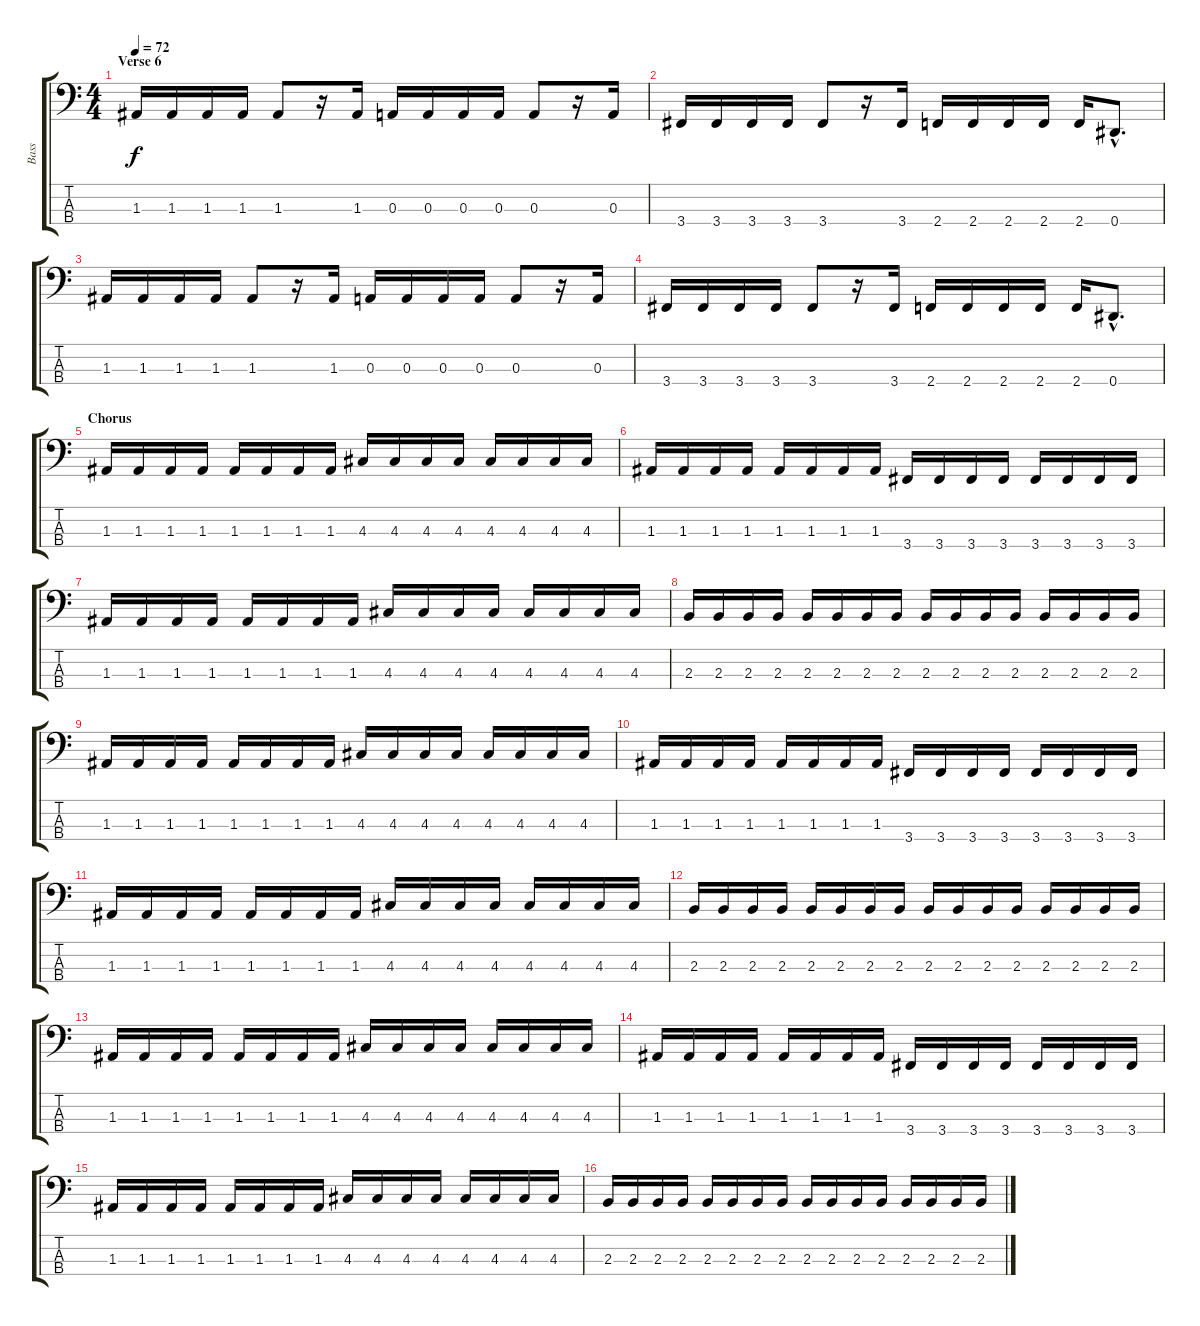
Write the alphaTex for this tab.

\track ("Bass" "Bass") {instrument electricbasspick}
\staff {score tabs}
\tuning (G2 D2 A1 Eb1) {hide}
\ts (4 4)
\section ("" "Verse 6")
\tempo 72
\clef f4
\ks c
1.3.16{dy f} 1.3.16 1.3.16 1.3.16 1.3.8 r.16 1.3.16 0.3.16 0.3.16 0.3.16 0.3.16 0.3.8 r.16 0.3.16 |
3.4.16 3.4.16 3.4.16 3.4.16 3.4.8 r.16 3.4.16 2.4.16 2.4.16 2.4.16 2.4.16 2.4.16 0.4{hac}.8{d} |
1.3.16 1.3.16 1.3.16 1.3.16 1.3.8 r.16 1.3.16 0.3.16 0.3.16 0.3.16 0.3.16 0.3.8 r.16 0.3.16 |
3.4.16 3.4.16 3.4.16 3.4.16 3.4.8 r.16 3.4.16 2.4.16 2.4.16 2.4.16 2.4.16 2.4.16 0.4{hac}.8{d} |
\section ("" "Chorus")
1.3.16 1.3.16 1.3.16 1.3.16 1.3.16 1.3.16 1.3.16 1.3.16 4.3.16 4.3.16 4.3.16 4.3.16 4.3.16 4.3.16 4.3.16 4.3.16 |
1.3.16 1.3.16 1.3.16 1.3.16 1.3.16 1.3.16 1.3.16 1.3.16 3.4.16 3.4.16 3.4.16 3.4.16 3.4.16 3.4.16 3.4.16 3.4.16 |
1.3.16 1.3.16 1.3.16 1.3.16 1.3.16 1.3.16 1.3.16 1.3.16 4.3.16 4.3.16 4.3.16 4.3.16 4.3.16 4.3.16 4.3.16 4.3.16 |
2.3.16 2.3.16 2.3.16 2.3.16 2.3.16 2.3.16 2.3.16 2.3.16 2.3.16 2.3.16 2.3.16 2.3.16 2.3.16 2.3.16 2.3.16 2.3.16 |
1.3.16 1.3.16 1.3.16 1.3.16 1.3.16 1.3.16 1.3.16 1.3.16 4.3.16 4.3.16 4.3.16 4.3.16 4.3.16 4.3.16 4.3.16 4.3.16 |
1.3.16 1.3.16 1.3.16 1.3.16 1.3.16 1.3.16 1.3.16 1.3.16 3.4.16 3.4.16 3.4.16 3.4.16 3.4.16 3.4.16 3.4.16 3.4.16 |
1.3.16 1.3.16 1.3.16 1.3.16 1.3.16 1.3.16 1.3.16 1.3.16 4.3.16 4.3.16 4.3.16 4.3.16 4.3.16 4.3.16 4.3.16 4.3.16 |
2.3.16 2.3.16 2.3.16 2.3.16 2.3.16 2.3.16 2.3.16 2.3.16 2.3.16 2.3.16 2.3.16 2.3.16 2.3.16 2.3.16 2.3.16 2.3.16 |
1.3.16 1.3.16 1.3.16 1.3.16 1.3.16 1.3.16 1.3.16 1.3.16 4.3.16 4.3.16 4.3.16 4.3.16 4.3.16 4.3.16 4.3.16 4.3.16 |
1.3.16 1.3.16 1.3.16 1.3.16 1.3.16 1.3.16 1.3.16 1.3.16 3.4.16 3.4.16 3.4.16 3.4.16 3.4.16 3.4.16 3.4.16 3.4.16 |
1.3.16 1.3.16 1.3.16 1.3.16 1.3.16 1.3.16 1.3.16 1.3.16 4.3.16 4.3.16 4.3.16 4.3.16 4.3.16 4.3.16 4.3.16 4.3.16 |
2.3.16 2.3.16 2.3.16 2.3.16 2.3.16 2.3.16 2.3.16 2.3.16 2.3.16 2.3.16 2.3.16 2.3.16 2.3.16 2.3.16 2.3.16 2.3.16
